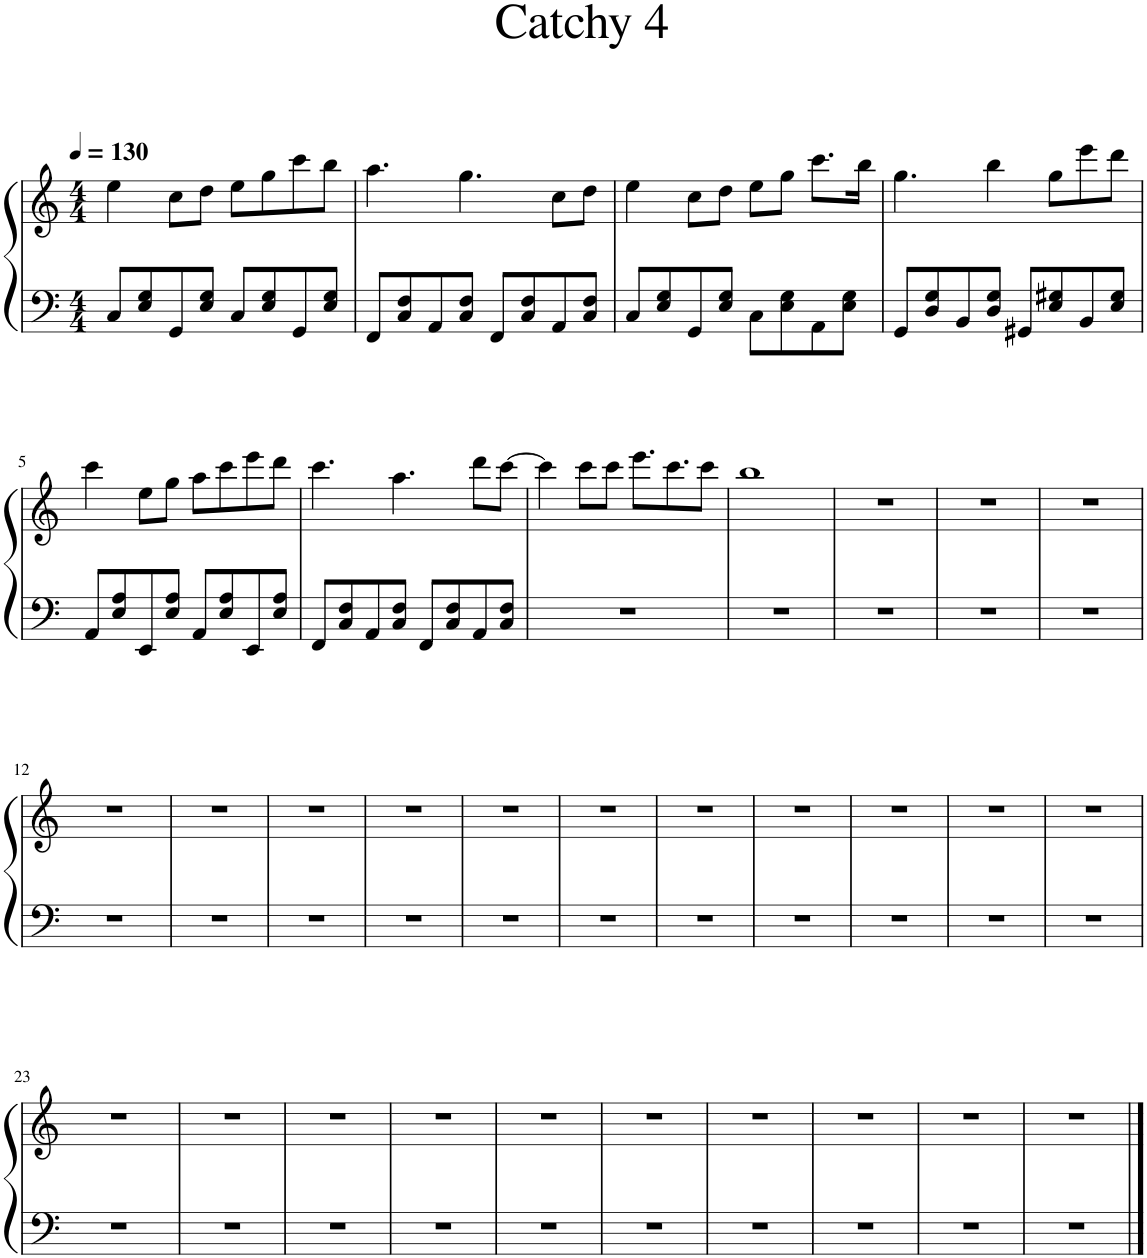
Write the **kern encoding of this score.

**kern	**kern
*part1	*part1
*staff2	*staff1
*I"Piano	*
*I'Pno.	*
*clefF4	*clefG2
*k[]	*k[]
*M4/4	*M4/4
*MM130	*MM130
=1	=1
8C/L	4ee\
8E/ 8G/	.
8GG/	8cc\L
8E/ 8G/J	8dd\J
8C/L	8ee\L
8E/ 8G/	8gg\
8GG/	8ccc\
8E/ 8G/J	8bb\J
=2	=2
8FF/L	4.aa\
8C/ 8F/	.
8AA/	.
8C/ 8F/J	4.gg\
8FF/L	.
8C/ 8F/	.
8AA/	8cc\L
8C/ 8F/J	8dd\J
=3	=3
8C/L	4ee\
8E/ 8G/	.
8GG/	8cc\L
8E/ 8G/J	8dd\J
8C\L	8ee\L
8E\ 8G\	8gg\J
8AA\	8.ccc\L
8E\ 8G\J	.
.	16bb\Jk
=4	=4
8GG/L	4.gg\
8D/ 8G/	.
8BB/	.
8D/ 8G/J	4bb\
8GG#X/L	.
8E/ 8G#X/	8gg\L
8BB/	8eee\
8E/ 8G#/J	8ddd\J
!!LO:LB:g=z
=5	=5
8AA/L	4ccc\
8E/ 8A/	.
8EE/	8ee\L
8E/ 8A/J	8gg\J
8AA/L	8aa\L
8E/ 8A/	8ccc\
8EE/	8eee\
8E/ 8A/J	8ddd\J
=6	=6
8FF/L	4.ccc\
8C/ 8F/	.
8AA/	.
8C/ 8F/J	4.aa\
8FF/L	.
8C/ 8F/	.
8AA/	8ddd\L
8C/ 8F/J	[8ccc\J
=7	=7
1r	4ccc\]
.	8ccc\L
.	8ccc\J
.	8.eee\L
.	8.ccc\
.	8ccc\J
=8	=8
1r	1bb
=9	=9
1r	1r
=10	=10
1r	1r
=11	=11
1r	1r
!!LO:LB:g=z
=12	=12
1r	1r
=13	=13
1r	1r
=14	=14
1r	1r
=15	=15
1r	1r
=16	=16
1r	1r
=17	=17
1r	1r
=18	=18
1r	1r
=19	=19
1r	1r
=20	=20
1r	1r
=21	=21
1r	1r
=22	=22
1r	1r
!!LO:LB:g=z
=23	=23
1r	1r
=24	=24
1r	1r
=25	=25
1r	1r
=26	=26
1r	1r
=27	=27
1r	1r
=28	=28
1r	1r
=29	=29
1r	1r
=30	=30
1r	1r
=31	=31
1r	1r
=32	=32
1r	1r
==	==
*-	*-
